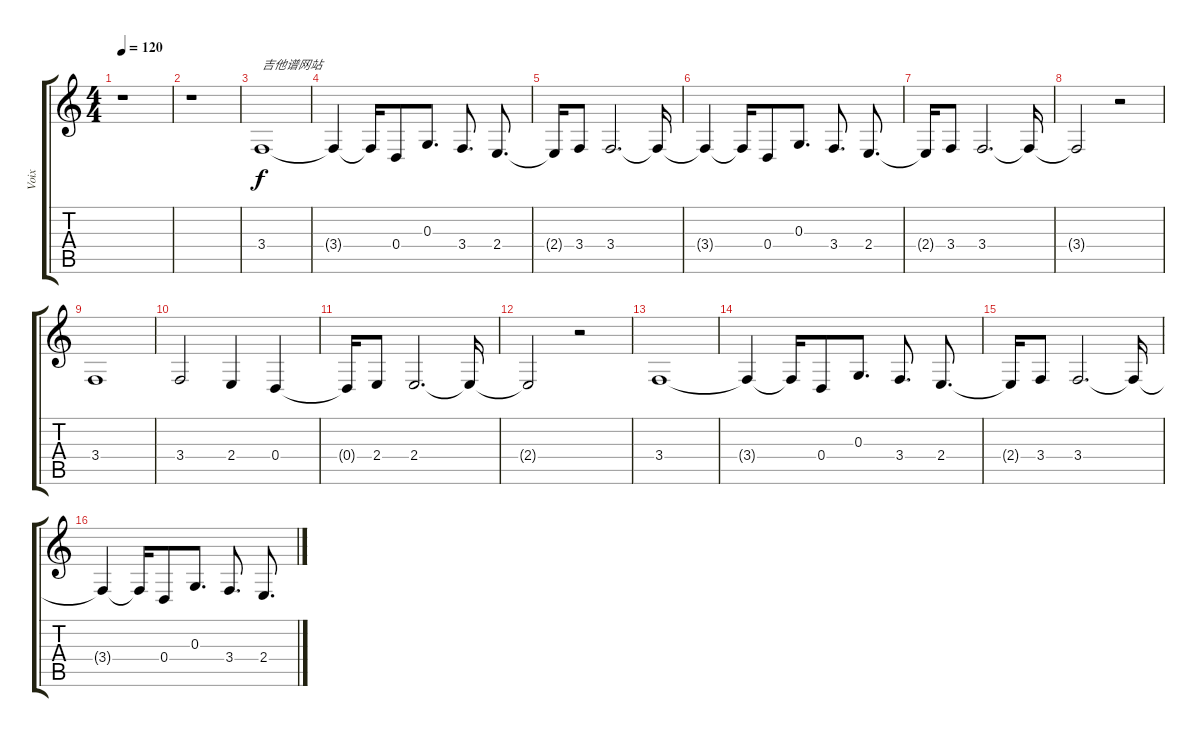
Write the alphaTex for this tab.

\track ("Voix" "Voix") {instrument synthbrass1}
\staff {score tabs}
\tuning (E4 B3 G3 D3 A2 E2) {hide}
\ts (4 4)
\tempo 120
\clef g2
\ks c
r.1{dy f instrument synthbrass1} |
r.1 |
3.4.1{txt "吉他谱网站"} |
3.4{t}.4 3.4{t}.16 0.4.8 0.3.8{d} 3.4.8{d} 2.4.8{d} |
2.4{t}.16 3.4.8 3.4.2{d} 3.4{t}.16 |
3.4{t}.4 3.4{t}.16 0.4.8 0.3.8{d} 3.4.8{d} 2.4.8{d} |
2.4{t}.16 3.4.8 3.4.2{d} 3.4{t}.16 |
3.4{t}.2 r.2 |
3.4.1 |
3.4.2 2.4.4 0.4.4 |
0.4{t}.16 2.4.8 2.4.2{d} 2.4{t}.16 |
2.4{t}.2 r.2 |
3.4.1 |
3.4{t}.4 3.4{t}.16 0.4.8 0.3.8{d} 3.4.8{d} 2.4.8{d} |
2.4{t}.16 3.4.8 3.4.2{d} 3.4{t}.16 |
3.4{t}.4 3.4{t}.16 0.4.8 0.3.8{d} 3.4.8{d} 2.4.8{d}
